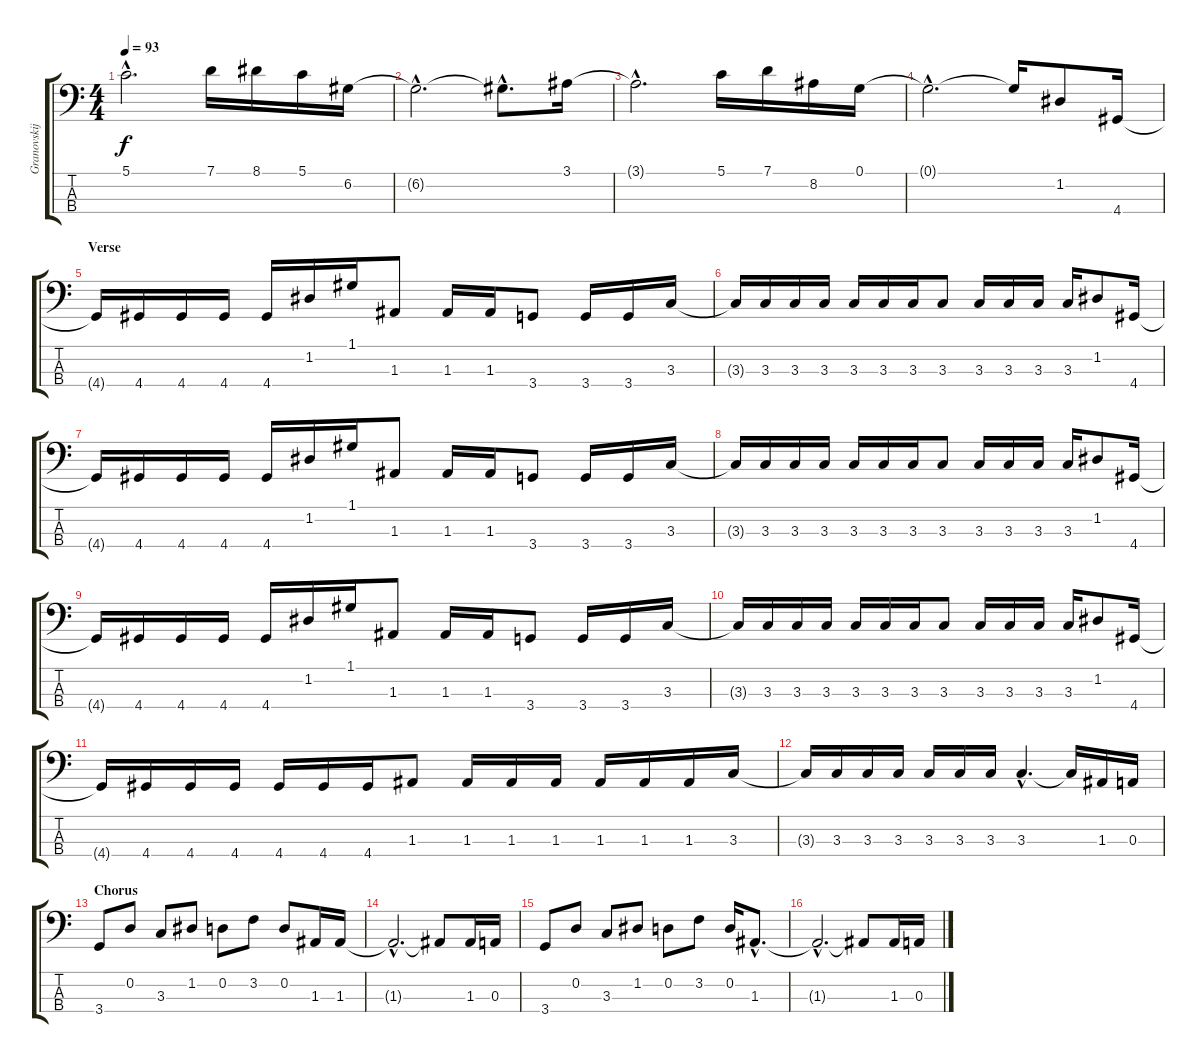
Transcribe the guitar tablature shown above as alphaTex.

\track ("Granovskij" "Granovskij") {instrument electricbassfinger}
\staff {score tabs}
\tuning (G2 D2 A1 E1) {hide}
\ts (4 4)
\tempo 93
\clef f4
\ks c
5.1{hac t}.2{d dy f} 7.1.16 8.1.16 5.1.16 6.2.16 |
6.2{hac t}.2{d} 6.2{hac t}.8{d} 3.1.16 |
3.1{hac t}.2{d} 5.1.16 7.1.16 8.2.16 0.1.16 |
0.1{hac t}.2{d} 0.1{t}.16 1.2.8 4.4.16 |
\section ("" "Verse")
4.4{t}.16 4.4.16 4.4.16 4.4.16 4.4.16 1.2.16 1.1.16 1.3.8 1.3.16 1.3.16 3.4.8 3.4.16 3.4.16 3.3.16 |
3.3{t}.16 3.3.16 3.3.16 3.3.16 3.3.16 3.3.16 3.3.16 3.3.8 3.3.16 3.3.16 3.3.16 3.3.16 1.2.8 4.4.16 |
4.4{t}.16 4.4.16 4.4.16 4.4.16 4.4.16 1.2.16 1.1.16 1.3.8 1.3.16 1.3.16 3.4.8 3.4.16 3.4.16 3.3.16 |
3.3{t}.16 3.3.16 3.3.16 3.3.16 3.3.16 3.3.16 3.3.16 3.3.8 3.3.16 3.3.16 3.3.16 3.3.16 1.2.8 4.4.16 |
4.4{t}.16 4.4.16 4.4.16 4.4.16 4.4.16 1.2.16 1.1.16 1.3.8 1.3.16 1.3.16 3.4.8 3.4.16 3.4.16 3.3.16 |
3.3{t}.16 3.3.16 3.3.16 3.3.16 3.3.16 3.3.16 3.3.16 3.3.8 3.3.16 3.3.16 3.3.16 3.3.16 1.2.8 4.4.16 |
4.4{t}.16 4.4.16 4.4.16 4.4.16 4.4.16 4.4.16 4.4.16 1.3.8 1.3.16 1.3.16 1.3.16 1.3.16 1.3.16 1.3.16 3.3.16 |
3.3{t}.16 3.3.16 3.3.16 3.3.16 3.3.16 3.3.16 3.3.16 3.3{hac}.4{d} 3.3{t}.16 1.3.16 0.3.16 |
\section ("" "Chorus")
3.4.8 0.2.8 3.3.8 1.2.8 0.2.8 3.2.8 0.2.8 1.3.16 1.3.16 |
1.3{hac t}.2{d} 1.3{t}.8 1.3.16 0.3.16 |
3.4.8 0.2.8 3.3.8 1.2.8 0.2.8 3.2.8 0.2.16 1.3{hac}.8{d} |
1.3{hac t}.2{d} 1.3{t}.8 1.3.16 0.3.16
